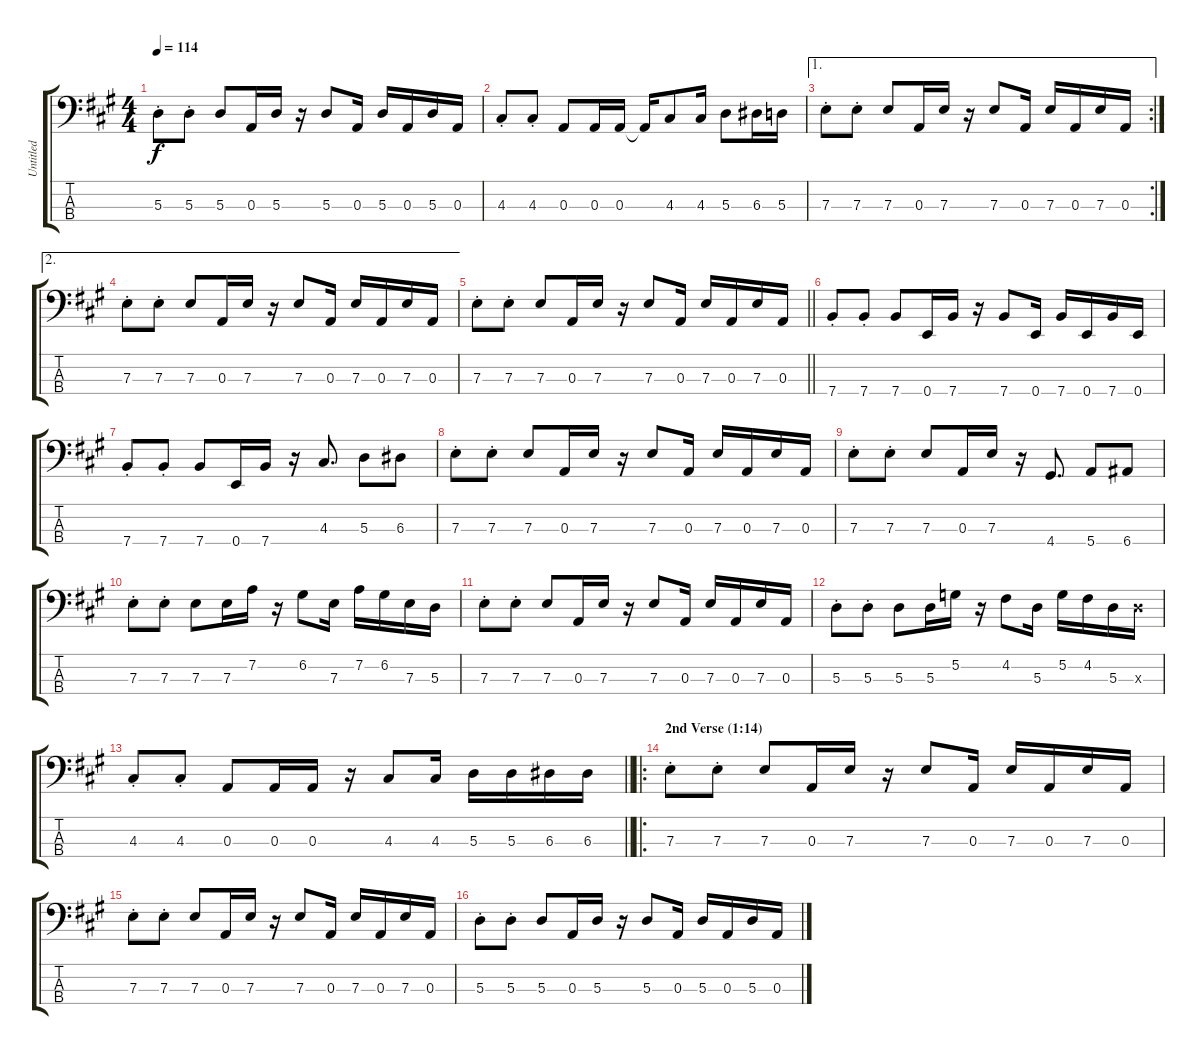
\track ("Untitled" "Untitled") {instrument electricbassfinger}
\staff {score tabs}
\tuning (G2 D2 A1 E1) {hide}
\ts (4 4)
\tempo 114
\clef f4
\ks a
5.3{st}.8{dy f} 5.3{st}.8 5.3.8 0.3.16 5.3.16 r.16 5.3.8 0.3.16 5.3.16 0.3.16 5.3.16 0.3.16 |
4.3{st}.8 4.3{st}.8 0.3.8 0.3.16 0.3.16 0.3{t}.16 4.3.8 4.3.16 5.3.8 6.3.16 5.3.16 |
\ae 1
\rc 2
7.3{st}.8 7.3{st}.8 7.3.8 0.3.16 7.3.16 r.16 7.3.8 0.3.16 7.3.16 0.3.16 7.3.16 0.3.16 |
\ae 2
7.3{st}.8 7.3{st}.8 7.3.8 0.3.16 7.3.16 r.16 7.3.8 0.3.16 7.3.16 0.3.16 7.3.16 0.3.16 |
\barLineRight lightlight
7.3{st}.8 7.3{st}.8 7.3.8 0.3.16 7.3.16 r.16 7.3.8 0.3.16 7.3.16 0.3.16 7.3.16 0.3.16 |
7.4{st}.8 7.4{st}.8 7.4.8 0.4.16 7.4.16 r.16 7.4.8 0.4.16 7.4.16 0.4.16 7.4.16 0.4.16 |
7.4{st}.8 7.4{st}.8 7.4.8 0.4.16 7.4.16 r.16 4.3.8{d} 5.3.8 6.3.8 |
7.3{st}.8 7.3{st}.8 7.3.8 0.3.16 7.3.16 r.16 7.3.8 0.3.16 7.3.16 0.3.16 7.3.16 0.3.16 |
7.3{st}.8 7.3{st}.8 7.3.8 0.3.16 7.3.16 r.16 4.4.8{d} 5.4.8 6.4.8 |
7.3{st}.8 7.3{st}.8 7.3.8 7.3.16 7.2.16 r.16 6.2.8 7.3.16 7.2.16 6.2.16 7.3.16 5.3.16 |
7.3{st}.8 7.3{st}.8 7.3.8 0.3.16 7.3.16 r.16 7.3.8 0.3.16 7.3.16 0.3.16 7.3.16 0.3.16 |
5.3{st}.8 5.3{st}.8 5.3.8 5.3.16 5.2.16 r.16 4.2.8 5.3.16 5.2.16 4.2.16 5.3.16 5.3{x}.16 |
\barLineRight lightlight
4.3{st}.8 4.3{st}.8 0.3.8 0.3.16 0.3.16 r.16 4.3.8 4.3.16 5.3.16 5.3.16 6.3.16 6.3.16 |
\ro
\section ("" "2nd Verse (1:14)")
7.3{st}.8 7.3{st}.8 7.3.8 0.3.16 7.3.16 r.16 7.3.8 0.3.16 7.3.16 0.3.16 7.3.16 0.3.16 |
7.3{st}.8 7.3{st}.8 7.3.8 0.3.16 7.3.16 r.16 7.3.8 0.3.16 7.3.16 0.3.16 7.3.16 0.3.16 |
5.3{st}.8 5.3{st}.8 5.3.8 0.3.16 5.3.16 r.16 5.3.8 0.3.16 5.3.16 0.3.16 5.3.16 0.3.16
